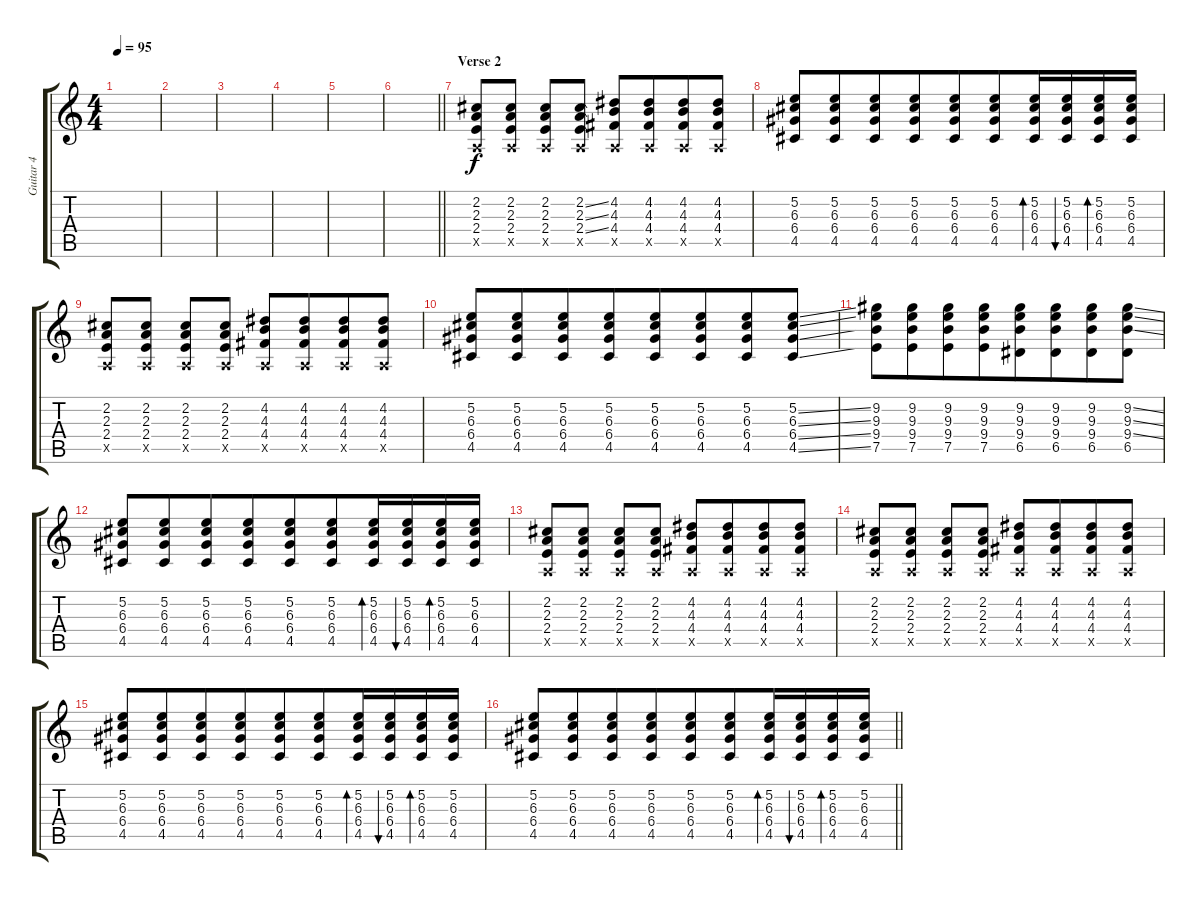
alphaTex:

\track ("Guitar 4" "Guitar 4") {instrument acousticguitarsteel}
\staff {score tabs}
\tuning (E4 B3 G3 D3 A2 E2) {hide}
\ts (4 4)
\tempo 95
\clef g2
\ks c
|
|
|
|
|
\barLineRight lightlight
|
\section ("" "Verse 2")
(2.2 2.3 2.4 0.5{x}).8 (2.2 2.3 2.4 0.5{x}).8 (2.2 2.3 2.4 0.5{x}).8 (2.2{ss} 2.3{ss} 2.4{ss} 0.5{x}).8 (4.2 4.3 4.4 0.5{x}).8 (4.2 4.3 4.4 0.5{x}).8{beam merge} (4.2 4.3 4.4 0.5{x}).8 (4.2 4.3 4.4 0.5{x}).8 |
(5.2 6.3 6.4 4.5).8{beam merge} (5.2 6.3 6.4 4.5).8{beam merge} (5.2 6.3 6.4 4.5).8{beam merge} (5.2 6.3 6.4 4.5).8{beam merge} (5.2 6.3 6.4 4.5).8{beam merge} (5.2 6.3 6.4 4.5).8{beam merge} (5.2 6.3 6.4 4.5).16{bd 60 beam merge} (5.2 6.3 6.4 4.5).16{bu 60 beam merge} (5.2 6.3 6.4 4.5).16{bd 60 beam merge} (5.2 6.3 6.4 4.5).16 |
(2.2 2.3 2.4 0.5{x}).8 (2.2 2.3 2.4 0.5{x}).8 (2.2 2.3 2.4 0.5{x}).8 (2.2 2.3 2.4 0.5{x}).8 (4.2 4.3 4.4 0.5{x}).8 (4.2 4.3 4.4 0.5{x}).8{beam merge} (4.2 4.3 4.4 0.5{x}).8 (4.2 4.3 4.4 0.5{x}).8 |
(5.2 6.3 6.4 4.5).8{beam merge} (5.2 6.3 6.4 4.5).8{beam merge} (5.2 6.3 6.4 4.5).8{beam merge} (5.2 6.3 6.4 4.5).8{beam merge} (5.2 6.3 6.4 4.5).8{beam merge} (5.2 6.3 6.4 4.5).8{beam merge} (5.2 6.3 6.4 4.5).8{beam merge} (5.2{ss} 6.3{ss} 6.4{ss} 4.5{ss}).8 |
(9.2 9.3 9.4 7.5).8 (9.2 9.3 9.4 7.5).8{beam merge} (9.2 9.3 9.4 7.5).8 (9.2 9.3 9.4 7.5).8{beam merge} (9.2 9.3 9.4 6.5).8 (9.2 9.3 9.4 6.5).8{beam merge} (9.2 9.3 9.4 6.5).8 (9.2{ss} 9.3{ss} 9.4{ss} 6.5).8 |
(5.2 6.3 6.4 4.5).8{beam merge} (5.2 6.3 6.4 4.5).8{beam merge} (5.2 6.3 6.4 4.5).8{beam merge} (5.2 6.3 6.4 4.5).8{beam merge} (5.2 6.3 6.4 4.5).8{beam merge} (5.2 6.3 6.4 4.5).8{beam merge} (5.2 6.3 6.4 4.5).16{bd 60 beam merge} (5.2 6.3 6.4 4.5).16{bu 60 beam merge} (5.2 6.3 6.4 4.5).16{bd 60 beam merge} (5.2 6.3 6.4 4.5).16 |
(2.2 2.3 2.4 0.5{x}).8 (2.2 2.3 2.4 0.5{x}).8 (2.2 2.3 2.4 0.5{x}).8 (2.2 2.3 2.4 0.5{x}).8 (4.2 4.3 4.4 0.5{x}).8 (4.2 4.3 4.4 0.5{x}).8{beam merge} (4.2 4.3 4.4 0.5{x}).8 (4.2 4.3 4.4 0.5{x}).8 |
(2.2 2.3 2.4 0.5{x}).8 (2.2 2.3 2.4 0.5{x}).8 (2.2 2.3 2.4 0.5{x}).8 (2.2 2.3 2.4 0.5{x}).8 (4.2 4.3 4.4 0.5{x}).8 (4.2 4.3 4.4 0.5{x}).8{beam merge} (4.2 4.3 4.4 0.5{x}).8 (4.2 4.3 4.4 0.5{x}).8 |
(5.2 6.3 6.4 4.5).8{beam merge} (5.2 6.3 6.4 4.5).8{beam merge} (5.2 6.3 6.4 4.5).8{beam merge} (5.2 6.3 6.4 4.5).8{beam merge} (5.2 6.3 6.4 4.5).8{beam merge} (5.2 6.3 6.4 4.5).8{beam merge} (5.2 6.3 6.4 4.5).16{bd 60 beam merge} (5.2 6.3 6.4 4.5).16{bu 60 beam merge} (5.2 6.3 6.4 4.5).16{bd 60 beam merge} (5.2 6.3 6.4 4.5).16 |
\barLineRight lightlight
(5.2 6.3 6.4 4.5).8{beam merge} (5.2 6.3 6.4 4.5).8{beam merge} (5.2 6.3 6.4 4.5).8{beam merge} (5.2 6.3 6.4 4.5).8{beam merge} (5.2 6.3 6.4 4.5).8{beam merge} (5.2 6.3 6.4 4.5).8{beam merge} (5.2 6.3 6.4 4.5).16{bd 60 beam merge} (5.2 6.3 6.4 4.5).16{bu 60 beam merge} (5.2 6.3 6.4 4.5).16{bd 60 beam merge} (5.2 6.3 6.4 4.5).16
